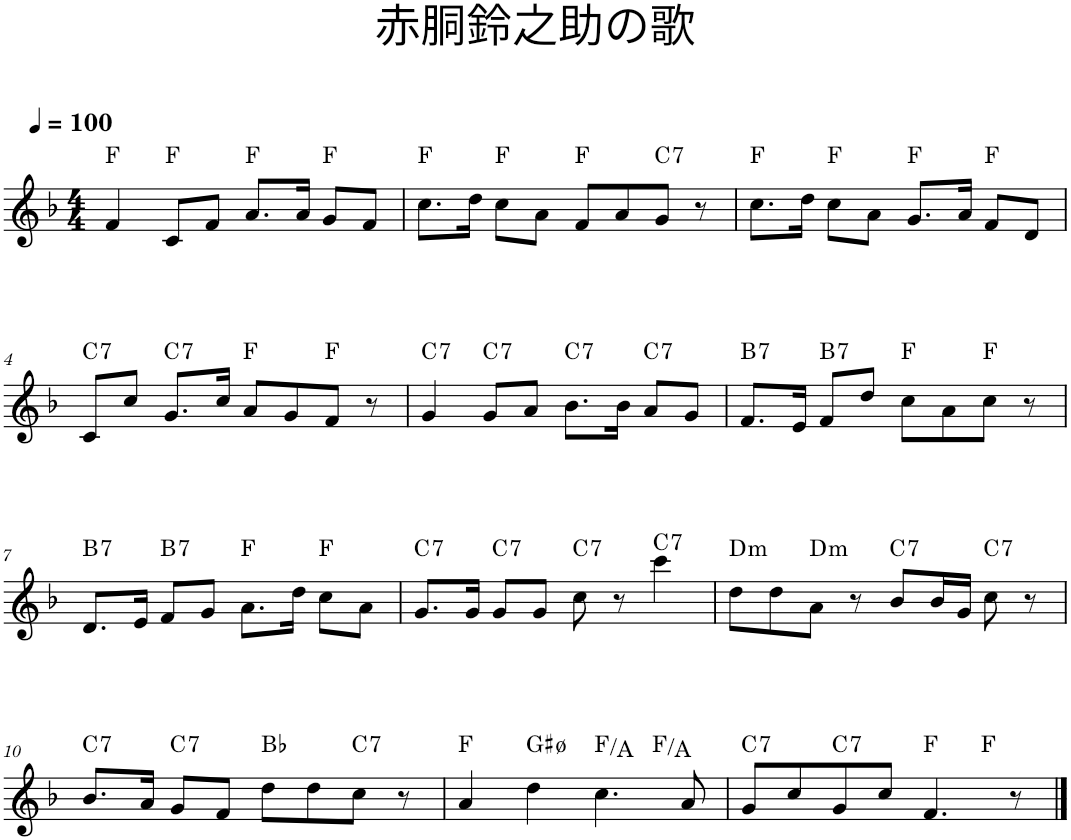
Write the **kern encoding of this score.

**kern	**harte
*part1	*part1
*staff1	*
*I"Piano	*
*I'Pno.	*
*clefG2	*
*k[b-]	*
*M4/4	*
*MM100	*
=1	=1
4f/	F:maj
8c/L	F:maj
8f/J	.
8.a/L	F:maj
16a/Jk	.
8g/L	F:maj
8f/J	.
=2	=2
8.cc\L	F:maj
16dd\Jk	.
8cc\L	F:maj
8a\J	.
8f/L	F:maj
8a/	.
!	!LO:H:kt=7
8g/J	C:7
8r	.
=3	=3
8.cc\L	F:maj
16dd\Jk	.
8cc\L	F:maj
8a\J	.
8.g/L	F:maj
16a/Jk	.
8f/L	F:maj
8d/J	.
!!LO:LB:g=z
=4	=4
!	!LO:H:kt=7
8c/L	C:7
8cc/J	.
!	!LO:H:kt=7
8.g/L	C:7
16cc/Jk	.
8a/L	F:maj
8g/	.
8f/J	F:maj
8r	.
=5	=5
!	!LO:H:kt=7
4g/	C:7
!	!LO:H:kt=7
8g/L	C:7
8a/J	.
!	!LO:H:kt=7
8.b-\L	C:7
16b-\Jk	.
!	!LO:H:kt=7
8a/L	C:7
8g/J	.
=6	=6
!	!LO:H:kt=7
8.f/L	B:7
16e/Jk	.
!	!LO:H:kt=7
8f/L	B:7
8dd/J	.
8cc\L	F:maj
8a\	.
8cc\J	F:maj
8r	.
!!LO:LB:g=z
=7	=7
!	!LO:H:kt=7
8.d/L	B:7
16e/Jk	.
!	!LO:H:kt=7
8f/L	B:7
8g/J	.
8.a\L	F:maj
16dd\Jk	.
8cc\L	F:maj
8a\J	.
=8	=8
!	!LO:H:kt=7
8.g/L	C:7
16g/Jk	.
!	!LO:H:kt=7
8g/L	C:7
8g/J	.
!	!LO:H:kt=7
8cc\	C:7
8r	.
!	!LO:H:kt=7
4ccc\	C:7
=9	=9
!	!LO:H:kt=m
8dd\L	D:min
8dd\	.
!	!LO:H:kt=m
8a\J	D:min
8r	.
!	!LO:H:kt=7
8b-/L	C:7
16b-/L	.
16g/JJ	.
!	!LO:H:kt=7
8cc\	C:7
8r	.
!!LO:LB:g=z
=10	=10
!	!LO:H:kt=7
8.b-/L	C:7
16a/Jk	.
!	!LO:H:kt=7
8g/L	C:7
8f/J	.
8dd\L	Bb:maj
8dd\	.
!	!LO:H:kt=7
8cc\J	C:7
8r	.
=11	=11
*^	*
4a/	2.ryy	F:maj
4dd\	.	G#:hdim7
4.cc\	.	F:maj/3
.	4ryy	F:maj/3
8a/	.	.
=12	=12	=12
!	!	!LO:H:kt=7
8g/L	2.ryy	C:7
8cc/	.	.
!	!	!LO:H:kt=7
8g/	.	C:7
8cc/J	.	.
4.f/	.	F:maj
.	4ryy	F:maj
8r	.	.
*v	*v	*
==	==
*-	*-
